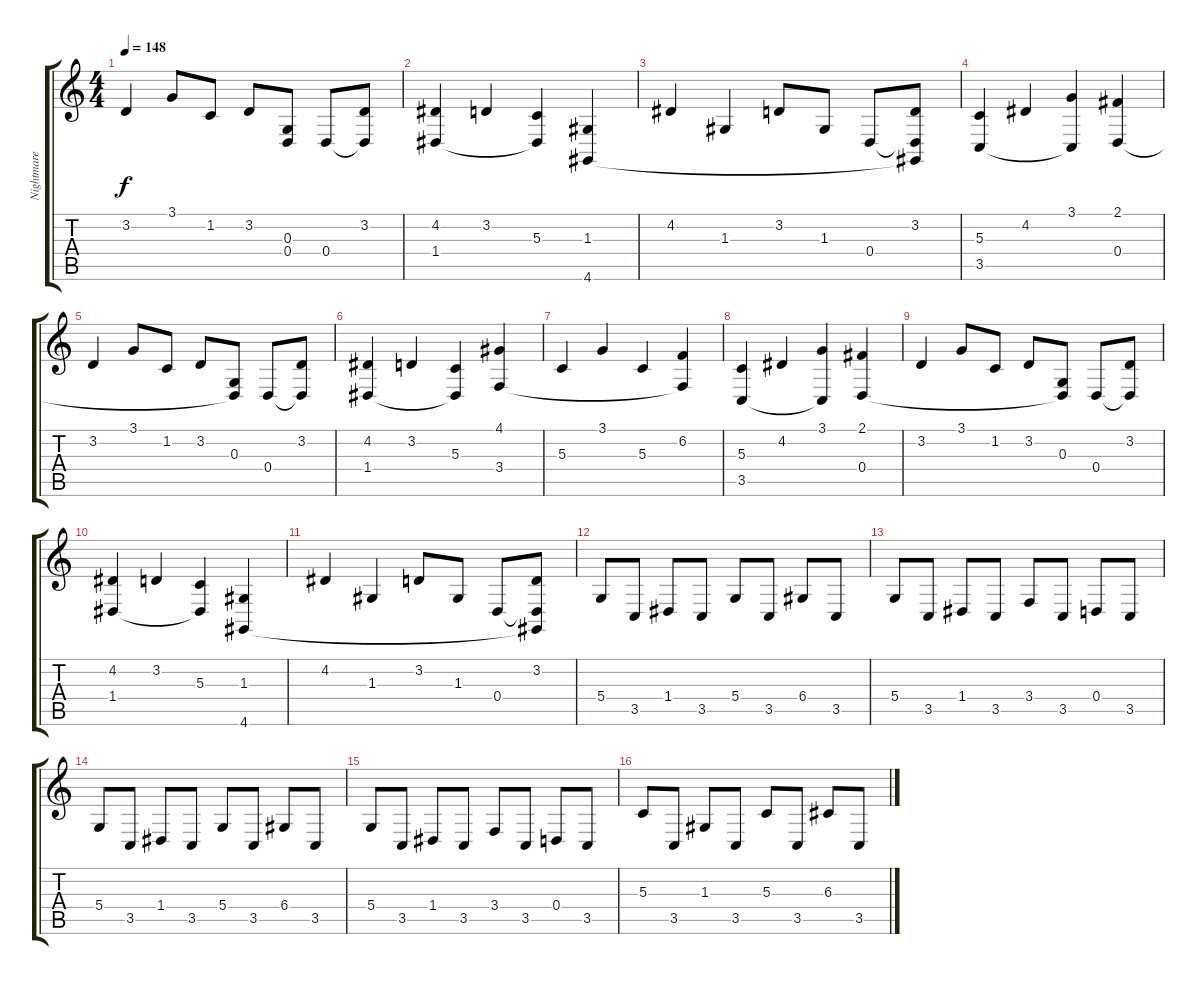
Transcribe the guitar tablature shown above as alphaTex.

\track ("Nightmare Industries" "Nightmare ") {instrument acousticgrandpiano}
\staff {score tabs}
\tuning (E4 B3 G3 D3 A2 E2) {hide}
\ts (4 4)
\tempo 148
\clef g2
\ks c
3.2.4{dy f} 3.1.8 1.2.8 3.2.8 (0.3 0.4{t}).8 0.4.8 (3.2 0.4{t}).8 |
(4.2 1.4).4 3.2.4 (5.3 1.4{t}).4 (1.3 4.6).4 |
4.2.4 1.3.4 3.2.8 1.3.8 0.4.8 (3.2 0.4{t} 4.6{t}).8 |
(5.3 3.5).4 4.2.4 (3.1 3.5{t}).4 (2.1 0.4).4 |
3.2.4 3.1.8 1.2.8 3.2.8 (0.3 0.4{t}).8 0.4.8 (3.2 0.4{t}).8 |
(4.2 1.4).4 3.2.4 (5.3 1.4{t}).4 (4.1 3.4).4 |
5.3.4 3.1.4 5.3.4 (6.2 3.4{t}).4 |
(5.3 3.5).4 4.2.4 (3.1 3.5{t}).4 (2.1 0.4).4 |
3.2.4 3.1.8 1.2.8 3.2.8 (0.3 0.4{t}).8 0.4.8 (3.2 0.4{t}).8 |
(4.2 1.4).4 3.2.4 (5.3 1.4{t}).4 (1.3 4.6).4 |
4.2.4 1.3.4 3.2.8 1.3.8 0.4.8 (3.2 0.4{t} 4.6{t}).8 |
5.4.8 3.5.8 1.4.8 3.5.8 5.4.8 3.5.8 6.4.8 3.5.8 |
5.4.8 3.5.8 1.4.8 3.5.8 3.4.8 3.5.8 0.4.8 3.5.8 |
5.4.8 3.5.8 1.4.8 3.5.8 5.4.8 3.5.8 6.4.8 3.5.8 |
5.4.8 3.5.8 1.4.8 3.5.8 3.4.8 3.5.8 0.4.8 3.5.8 |
5.3.8 3.5.8 1.3.8 3.5.8 5.3.8 3.5.8 6.3.8 3.5.8
